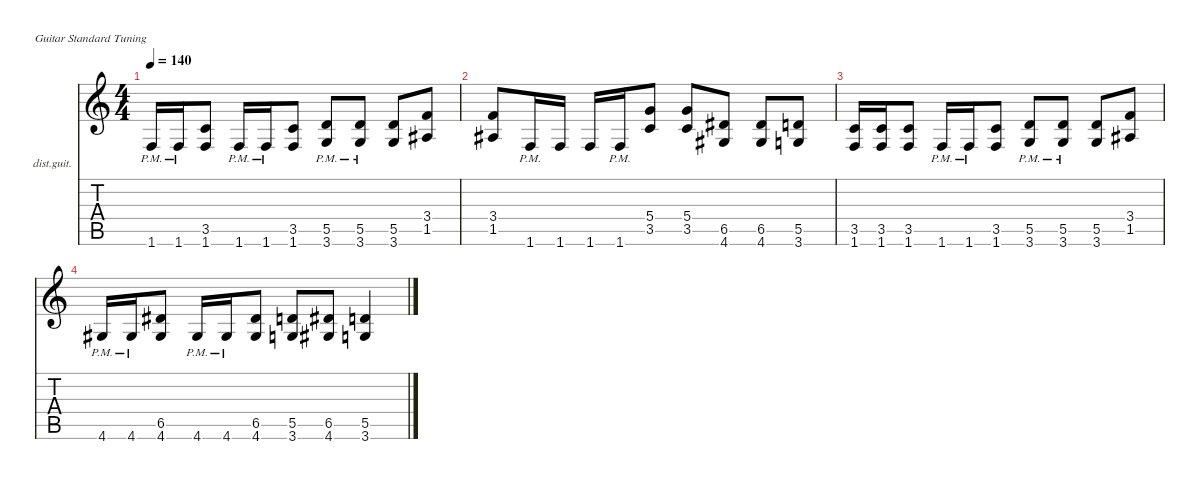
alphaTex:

\defaultSystemsLayout 4
\hideDynamics
\bracketExtendMode nobrackets
\firstSystemTrackNameOrientation horizontal
\otherSystemsTrackNameOrientation horizontal
\track ("Distortion Guitar" "dist.guit.") {solo instrument distortionguitar}
\staff {score tabs}
\tuning (E4 B3 G3 D3 A2 E2)
\ts (4 4)
\tempo 140
\clef g2
\ks c
1.6{pm}.16{dy mf} 1.6{pm}.16 (1.6 3.5).8 1.6{pm}.16 1.6{pm}.16 (1.6 3.5).8 (3.6{pm} 5.5).8 (3.6{pm} 5.5).8 (3.6 5.5).8 (1.5{acc #} 3.4).8 |
(1.5{acc #} 3.4).8 1.6{pm}.16 1.6.16 1.6.16 1.6{pm}.16 (3.5 5.4).8 (3.5 5.4).8 (4.6{acc #} 6.5{acc #}).8 (4.6{acc #} 6.5{acc #}).8 (3.6 5.5).8 |
(1.6 3.5).16 (1.6 3.5).16 (1.6 3.5).8 1.6{pm}.16 1.6{pm}.16 (1.6 3.5).8 (3.6{pm} 5.5).8 (3.6{pm} 5.5).8 (3.6 5.5).8 (1.5{acc #} 3.4).8 |
4.6{pm acc #}.16 4.6{pm acc #}.16 (4.6{acc #} 6.5{acc #}).8 4.6{pm acc #}.16 4.6{pm acc #}.16 (4.6{acc #} 6.5{acc #}).8 (3.6 5.5).8 (4.6{acc #} 6.5{acc #}).8 (3.6 5.5).4
